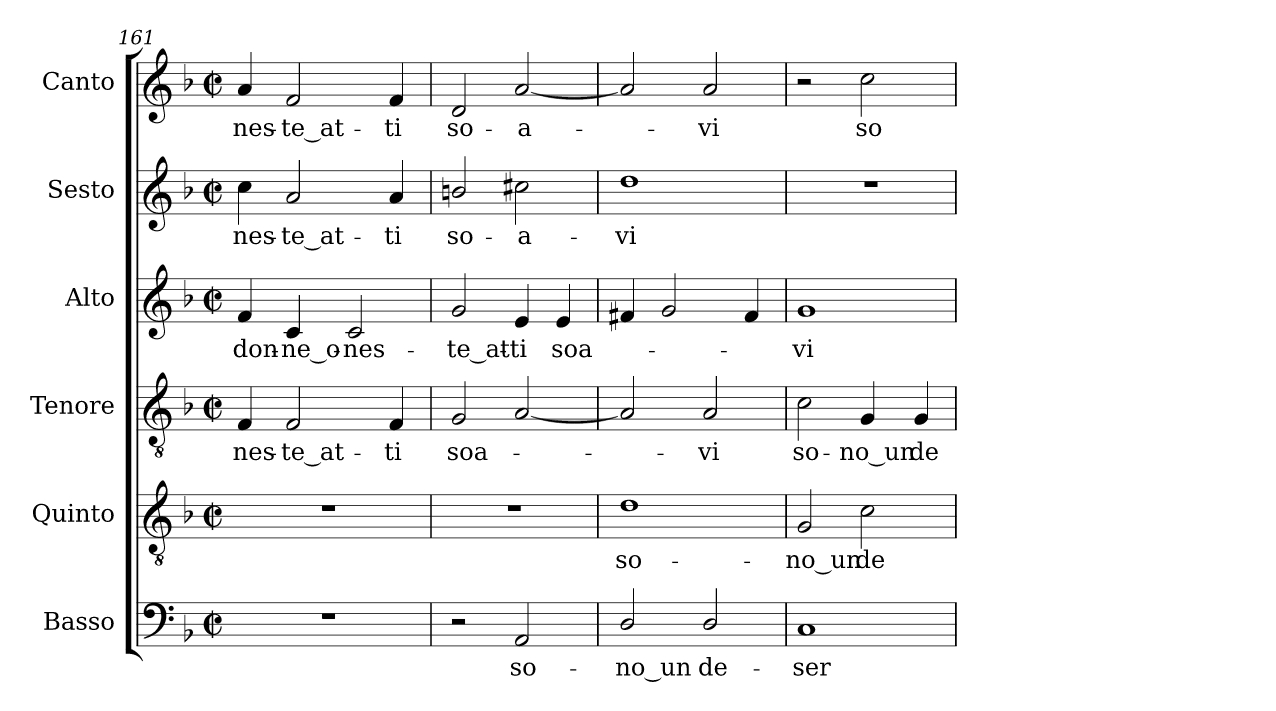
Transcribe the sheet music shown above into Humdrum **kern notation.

**kern	**text	**kern	**text	**kern	**text	**kern	**text	**kern	**text	**kern	**text
*part6	*part6	*part5	*part5	*part4	*part4	*part3	*part3	*part2	*part2	*part1	*part1
*staff6	*staff6	*staff5	*staff5	*staff4	*staff4	*staff3	*staff3	*staff2	*staff2	*staff1	*staff1
*I"Basso	*	*I"Quinto	*	*I"Tenore	*	*I"Alto	*	*I"Sesto	*	*I"Canto	*
*I'B.	*	*	*	*I'T.	*	*I'A.	*	*I'S.	*	*	*
*clefF4	*	*clefGv2	*	*clefGv2	*	*clefG2	*	*clefG2	*	*clefG2	*
*	*	*ITrd7c12	*	*ITrd7c12	*	*	*	*	*	*	*
*k[b-]	*	*k[b-]	*	*k[b-]	*	*k[b-]	*	*k[b-]	*	*k[b-]	*
*F:	*	*F:	*	*F:	*	*F:	*	*F:	*	*F:	*
*M2/2	*	*M2/2	*	*M2/2	*	*M2/2	*	*M2/2	*	*M2/2	*
*met(c|)	*	*met(c|)	*	*met(c|)	*	*met(c|)	*	*met(c|)	*	*met(c|)	*
=161	=161	=161	=161	=161	=161	=161	=161	=161	=161	=161	=161
!	!	!	!	!	!LO:LY:b:color=#000000	!	!	!	!	!	!
!	!	!	!	!	!	!	!LO:LY:b:color=#000000	!	!	!	!
!	!	!	!	!	!	!	!	!	!LO:LY:b:color=#000000	!	!
!	!	!	!	!	!	!	!	!	!	!	!LO:LY:b:color=#000000
1r	.	1r	.	4FFi/	-nes-	4fi/	don-	4cci\	-nes-	4ai/	-nes-
!	!	!	!	!	!LO:LY:b:color=#000000	!	!	!	!	!	!
!	!	!	!	!	!	!	!LO:LY:b:color=#000000	!	!	!	!
!	!	!	!	!	!	!	!	!	!LO:LY:b:color=#000000	!	!
!	!	!	!	!	!	!	!	!	!	!	!LO:LY:b:color=#000000
.	.	.	.	2FFi/	-te_at-	4ci/	-ne_o-	2ai/	-te_at-	2fi/	-te_at-
!	!	!	!	!	!	!	!LO:LY:b:color=#000000	!	!	!	!
.	.	.	.	.	.	2ci/	-nes-	.	.	.	.
!	!	!	!	!	!LO:LY:b:color=#000000	!	!	!	!	!	!
!	!	!	!	!	!	!	!	!	!LO:LY:b:color=#000000	!	!
!	!	!	!	!	!	!	!	!	!	!	!LO:LY:b:color=#000000
.	.	.	.	4FFi/	-ti	.	.	4ai/	-ti	4fi/	-ti
!!LO:LB:g=z
=162	=162	=162	=162	=162	=162	=162	=162	=162	=162	=162	=162
!	!	!	!	!	!LO:LY:b:color=#000000	!	!	!	!	!	!
!	!	!	!	!	!	!	!LO:LY:b:color=#000000	!	!	!	!
!	!	!	!	!	!	!	!	!	!LO:LY:b:color=#000000	!	!
!	!	!	!	!	!	!	!	!	!	!	!LO:LY:b:color=#000000
2r	.	1r	.	2GGi/	soa-	2gi/	-te_at-	2bni/	so-	2di/	so-
!	!LO:LY:b:color=#000000	!	!	!	!	!	!	!	!	!	!
!	!	!	!	!	!	!	!LO:LY:b:color=#000000	!	!	!	!
!	!	!	!	!	!	!	!	!	!LO:LY:b:color=#000000	!	!
!	!	!	!	!	!	!	!	!	!	!	!LO:LY:b:color=#000000
2AAi/	so-	.	.	[2AAi/	.	4ei/	-ti	2cc#Xi\	-a-	[2ai/	-a-
!	!	!	!	!	!	!	!LO:LY:b:color=#000000	!	!	!	!
.	.	.	.	.	.	4ei/	soa-	.	.	.	.
=163	=163	=163	=163	=163	=163	=163	=163	=163	=163	=163	=163
!	!LO:LY:b:color=#000000	!	!	!	!	!	!	!	!	!	!
!	!	!	!LO:LY:b:color=#000000	!	!	!	!	!	!	!	!
!	!	!	!	!	!	!	!	!	!LO:LY:b:color=#000000	!	!
2Di/	-no_un	1Di	so-	2AAi/]	.	4f#Xi/	.	1ddi	-vi	2ai/]	.
.	.	.	.	.	.	2gi/	.	.	.	.	.
!	!LO:LY:b:color=#000000	!	!	!	!	!	!	!	!	!	!
!	!	!	!	!	!LO:LY:b:color=#000000	!	!	!	!	!	!
!	!	!	!	!	!	!	!	!	!	!	!LO:LY:b:color=#000000
2Di/	de-	.	.	2AAi/	-vi	.	.	.	.	2ai/	-vi
.	.	.	.	.	.	4f#i/	.	.	.	.	.
=164	=164	=164	=164	=164	=164	=164	=164	=164	=164	=164	=164
!	!LO:LY:b:color=#000000	!	!	!	!	!	!	!	!	!	!
!	!	!	!LO:LY:b:color=#000000	!	!	!	!	!	!	!	!
!	!	!	!	!	!LO:LY:b:color=#000000	!	!	!	!	!	!
!	!	!	!	!	!	!	!LO:LY:b:color=#000000	!	!	!	!
1Ci	-ser-	2GGi/	-no_un	2Ci\	so-	1gi	-vi	1r	.	2r	.
!	!	!	!LO:LY:b:color=#000000	!	!	!	!	!	!	!	!
!	!	!	!	!	!LO:LY:b:color=#000000	!	!	!	!	!	!
!	!	!	!	!	!	!	!	!	!	!	!LO:LY:b:color=#000000
.	.	2Ci\	de-	4GGi/	-no_un	.	.	.	.	2cci\	so-
!	!	!	!	!	!LO:LY:b:color=#000000	!	!	!	!	!	!
.	.	.	.	4GGi/	de-	.	.	.	.	.	.
=	=	=	=	=	=	=	=	=	=	=	=
*-	*-	*-	*-	*-	*-	*-	*-	*-	*-	*-	*-
